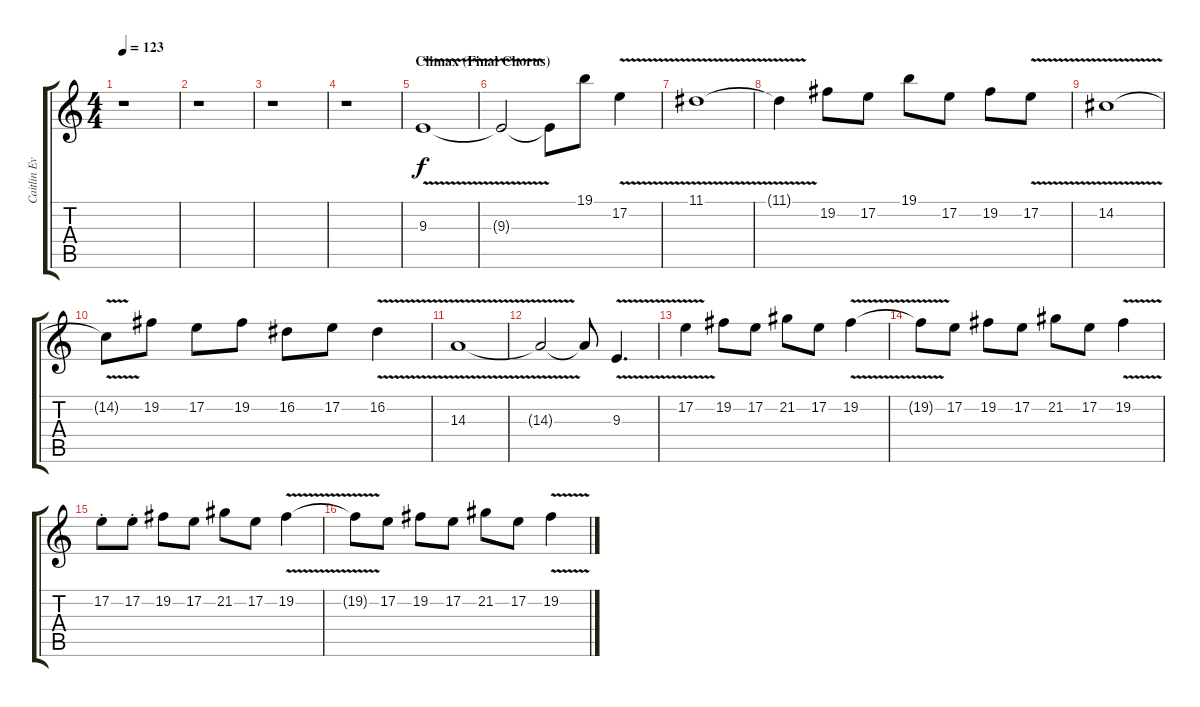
\track ("Caitlin Evanson" "Caitlin Ev") {instrument fiddle}
\staff {score tabs}
\tuning (E4 B3 G3 D3 A2 E2) {hide}
\ts (4 4)
\tempo 123
\clef g2
\ks c
r.1{dy f} |
r.1 |
r.1 |
r.1 |
\section ("" "Climax (Final Chorus)")
9.3{v}.1 |
9.3{t}.2 9.3{t}.8 19.1.8 17.2{v}.4 |
11.1{v}.1 |
11.1{t}.4 19.2.8 17.2.8 19.1.8 17.2.8 19.2.8 17.2{v}.8 |
14.2{v}.1 |
14.2{t}.8 19.2.8 17.2.8 19.2.8 16.2.8 17.2.8 16.2{v}.4 |
14.3{v}.1 |
14.3{t}.2 14.3{t}.8 9.3{v}.4{d} |
17.2{v}.4 19.2.8 17.2.8 21.2.8 17.2.8 19.2{v}.4 |
19.2{t}.8 17.2.8 19.2.8 17.2.8 21.2.8 17.2.8 19.2{v}.4 |
17.2{st}.8 17.2{st}.8 19.2.8 17.2.8 21.2.8 17.2.8 19.2{v}.4 |
19.2{t}.8 17.2.8 19.2.8 17.2.8 21.2.8 17.2.8 19.2{v}.4
